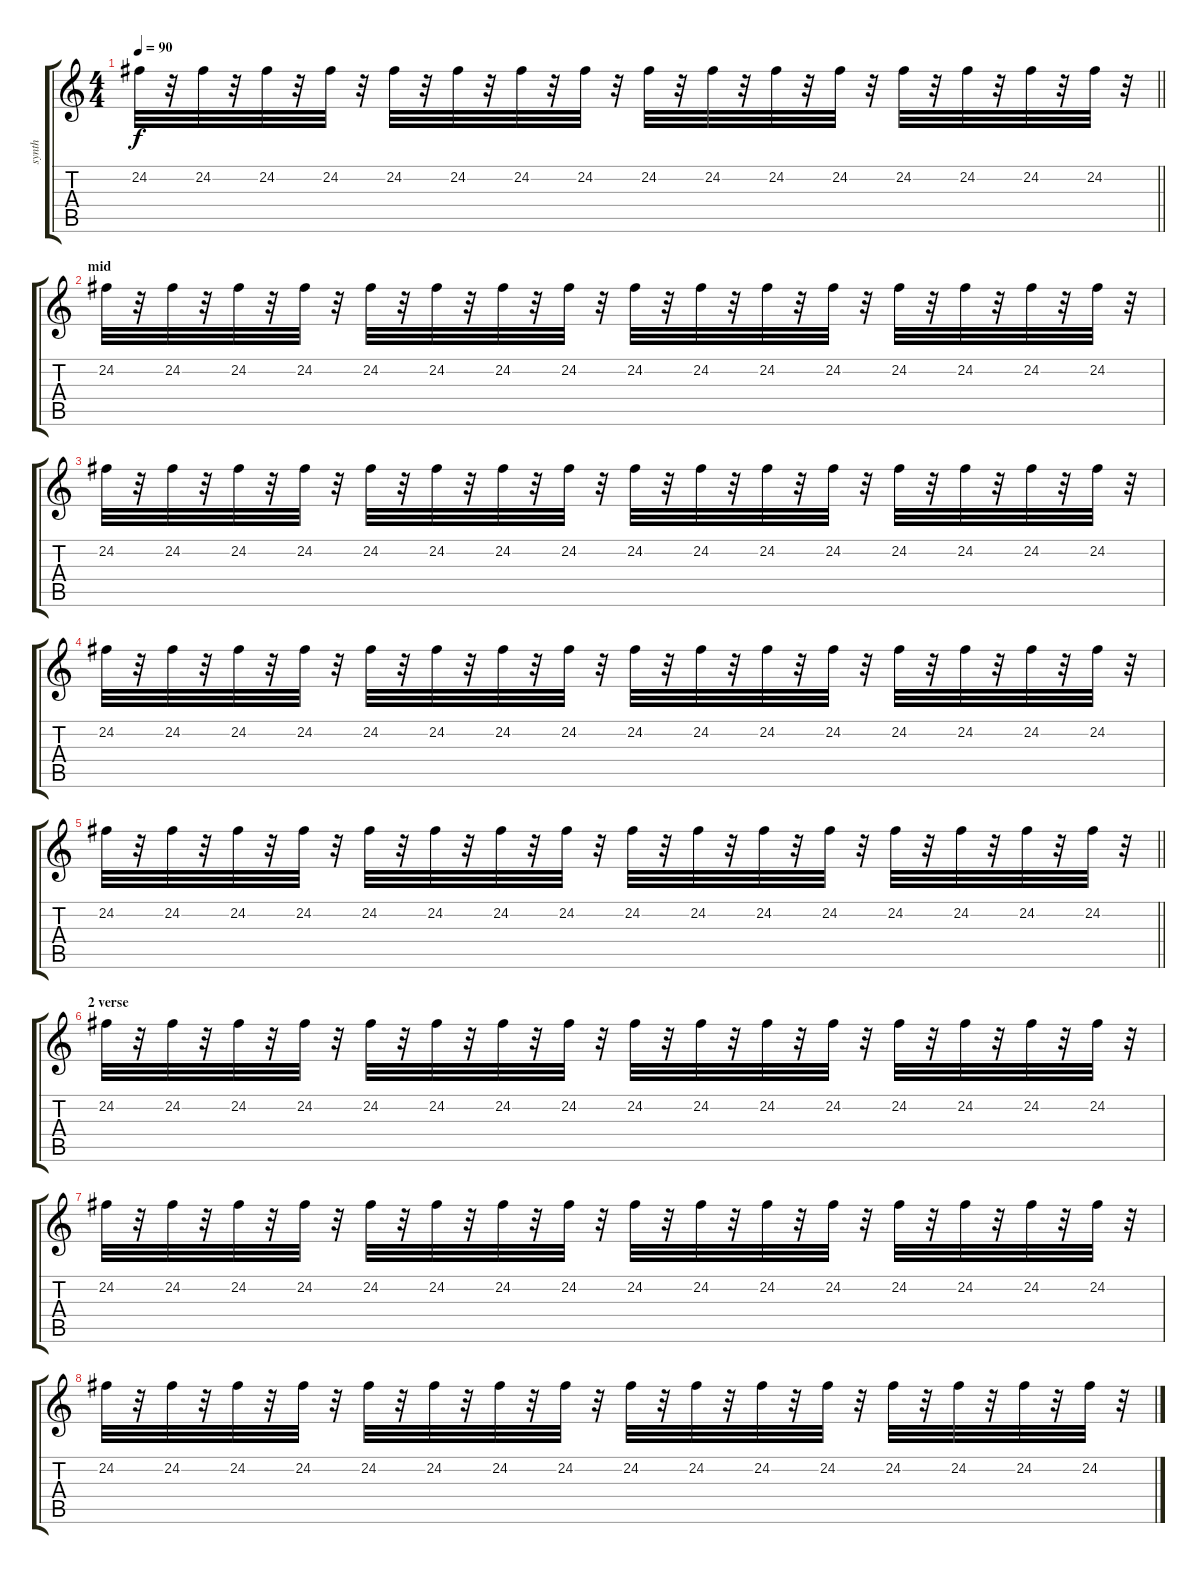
\track ("synth" "synth") {instrument lead1square}
\staff {score tabs}
\tuning (B3 Gb3 D3 A2 E2 B1) {hide}
\ts (4 4)
\tempo 90
\clef g2
\barLineRight lightlight
\ks c
24.2.32{dy f} r.32 24.2.32 r.32 24.2.32 r.32 24.2.32 r.32 24.2.32 r.32 24.2.32 r.32 24.2.32 r.32 24.2.32 r.32 24.2.32 r.32 24.2.32 r.32 24.2.32 r.32 24.2.32 r.32 24.2.32 r.32 24.2.32 r.32 24.2.32 r.32 24.2.32 r.32 |
\section ("" "mid")
24.2.32 r.32 24.2.32 r.32 24.2.32 r.32 24.2.32 r.32 24.2.32 r.32 24.2.32 r.32 24.2.32 r.32 24.2.32 r.32 24.2.32 r.32 24.2.32 r.32 24.2.32 r.32 24.2.32 r.32 24.2.32 r.32 24.2.32 r.32 24.2.32 r.32 24.2.32 r.32 |
24.2.32 r.32 24.2.32 r.32 24.2.32 r.32 24.2.32 r.32 24.2.32 r.32 24.2.32 r.32 24.2.32 r.32 24.2.32 r.32 24.2.32 r.32 24.2.32 r.32 24.2.32 r.32 24.2.32 r.32 24.2.32 r.32 24.2.32 r.32 24.2.32 r.32 24.2.32 r.32 |
24.2.32 r.32 24.2.32 r.32 24.2.32 r.32 24.2.32 r.32 24.2.32 r.32 24.2.32 r.32 24.2.32 r.32 24.2.32 r.32 24.2.32 r.32 24.2.32 r.32 24.2.32 r.32 24.2.32 r.32 24.2.32 r.32 24.2.32 r.32 24.2.32 r.32 24.2.32 r.32 |
\barLineRight lightlight
24.2.32 r.32 24.2.32 r.32 24.2.32 r.32 24.2.32 r.32 24.2.32 r.32 24.2.32 r.32 24.2.32 r.32 24.2.32 r.32 24.2.32 r.32 24.2.32 r.32 24.2.32 r.32 24.2.32 r.32 24.2.32 r.32 24.2.32 r.32 24.2.32 r.32 24.2.32 r.32 |
\section ("" "2 verse")
24.2.32 r.32 24.2.32 r.32 24.2.32 r.32 24.2.32 r.32 24.2.32 r.32 24.2.32 r.32 24.2.32 r.32 24.2.32 r.32 24.2.32 r.32 24.2.32 r.32 24.2.32 r.32 24.2.32 r.32 24.2.32 r.32 24.2.32 r.32 24.2.32 r.32 24.2.32 r.32 |
24.2.32 r.32 24.2.32 r.32 24.2.32 r.32 24.2.32 r.32 24.2.32 r.32 24.2.32 r.32 24.2.32 r.32 24.2.32 r.32 24.2.32 r.32 24.2.32 r.32 24.2.32 r.32 24.2.32 r.32 24.2.32 r.32 24.2.32 r.32 24.2.32 r.32 24.2.32 r.32 |
24.2.32 r.32 24.2.32 r.32 24.2.32 r.32 24.2.32 r.32 24.2.32 r.32 24.2.32 r.32 24.2.32 r.32 24.2.32 r.32 24.2.32 r.32 24.2.32 r.32 24.2.32 r.32 24.2.32 r.32 24.2.32 r.32 24.2.32 r.32 24.2.32 r.32 24.2.32 r.32
